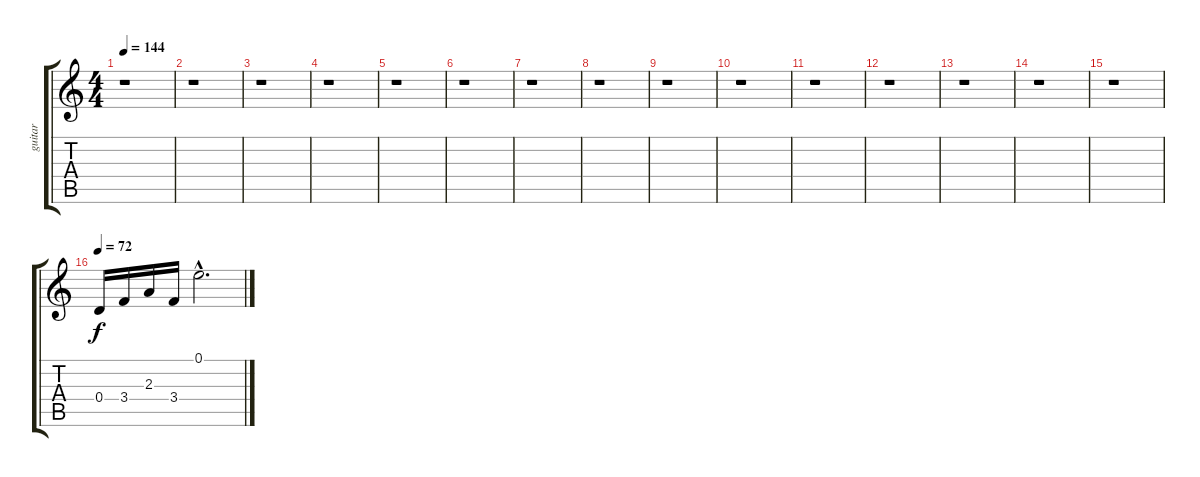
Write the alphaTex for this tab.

\track ("guitar" "guitar") {instrument electricguitarclean}
\staff {score tabs}
\tuning (E4 B3 G3 D3 A2 D2) {hide}
\ts (4 4)
\tempo 144
\clef g2
\ks c
r.1{dy f} |
r.1 |
r.1 |
r.1 |
r.1 |
r.1 |
r.1 |
r.1 |
r.1 |
r.1 |
r.1 |
r.1 |
r.1 |
r.1 |
r.1 |
\tempo 72
0.4.16 3.4.16 2.3.16 3.4.16 0.1{hac}.2{d}
